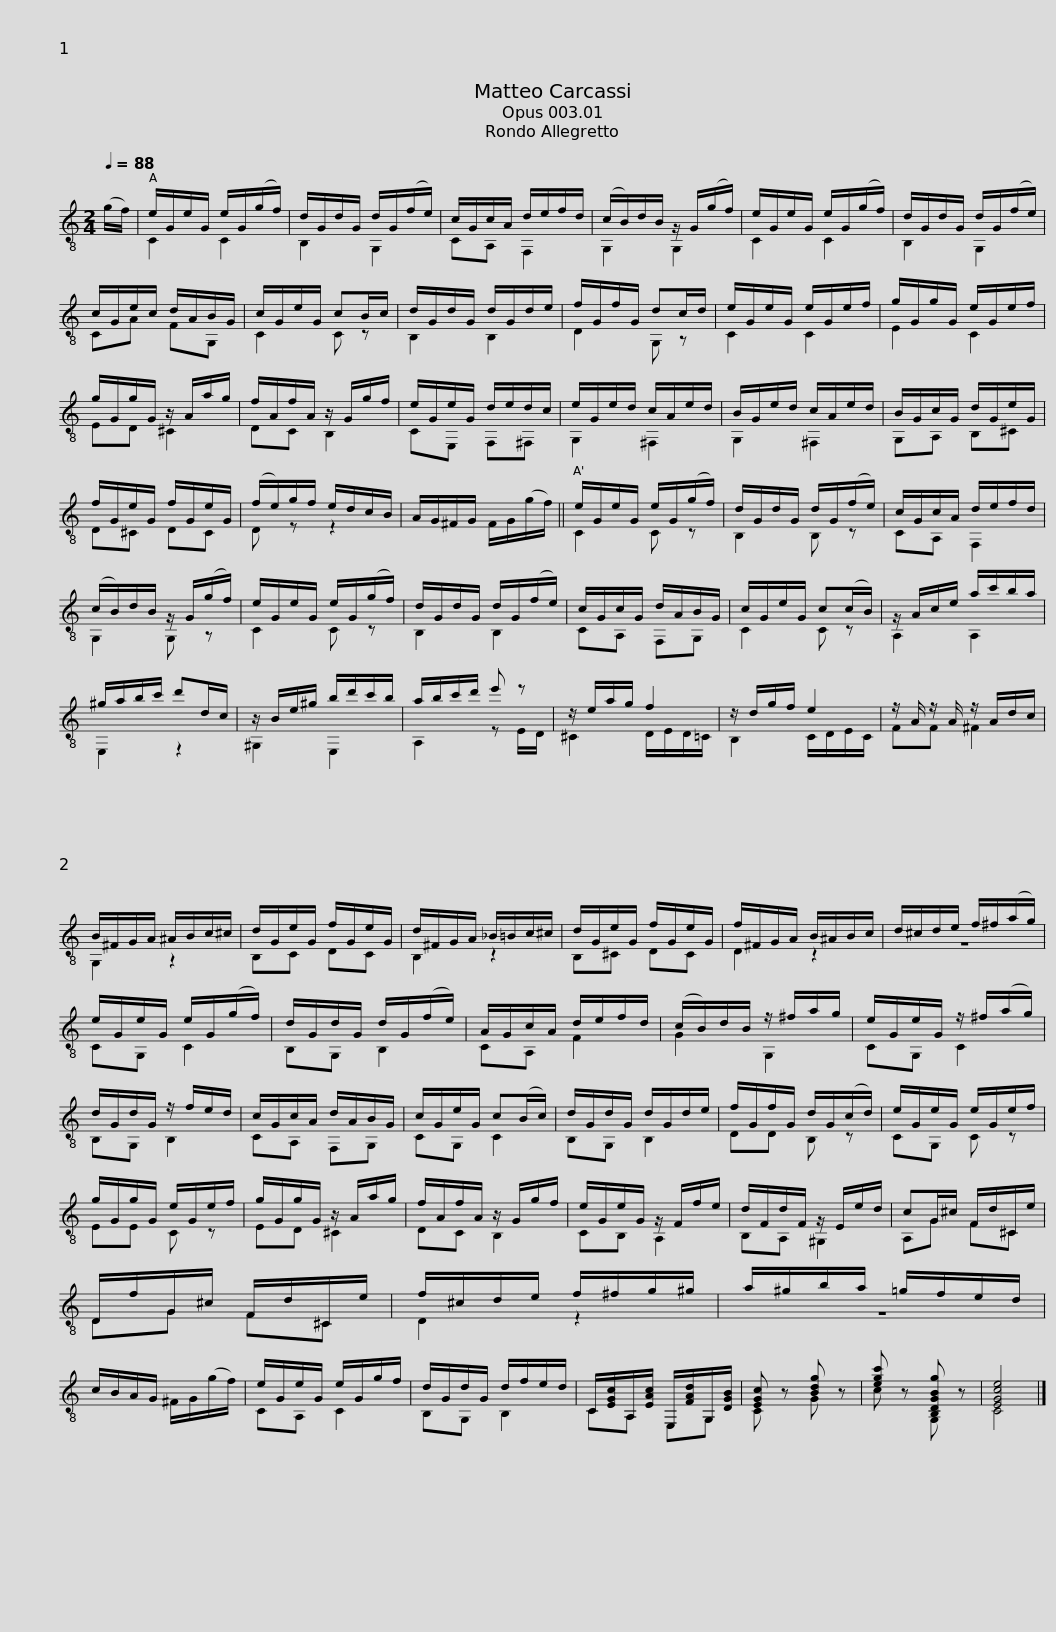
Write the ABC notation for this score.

X:1
%%score ( 1 2 )
L:1/8
Q:1/4=88
M:2/4
I:linebreak $
K:C
V:1 treble-8
V:2 treble-8
V:1
 (g/f/) | e/G/e/G/ e/G/(g/f/) | d/G/d/G/ d/G/(f/e/) | c/G/c/A/ d/e/f/d/ | (c/B/)d/B/ z/ G/(g/f/) |$ %5
 e/G/e/G/ e/G/(g/f/) | d/G/d/G/ d/G/(f/e/) | c/G/e/c/ d/A/B/G/ | c/G/e/G/ cB/c/ | d/G/d/G/ d/G/d/e/ |$ %10
 f/G/f/G/ dc/d/ | e/G/e/G/ e/G/e/f/ | g/G/g/G/ e/G/e/f/ | g/G/g/G/ z/ A/a/g/ | f/A/f/A/ z/ G/g/f/ |$ %15
 e/G/e/G/ d/e/d/c/ | e/G/e/d/ c/A/e/d/ | B/G/e/d/ c/A/e/d/ | B/G/c/G/ d/G/e/G/ | f/G/e/G/ f/G/e/G/ |$ %20
 (f/e/)g/f/ e/d/c/B/ | A/G/^F/G/ F/G/(g/f/) || e/G/e/G/ e/G/(g/f/) | d/G/d/G/ d/G/(f/e/) | c/G/c/A/ d/e/f/d/ | %25
 (c/B/)d/B/ z/ G/(g/f/) |$ e/G/e/G/ e/G/(g/f/) | d/G/d/G/ d/G/(f/e/) | c/G/c/G/ d/A/B/G/ | c/G/e/G/ c(c/B/) |$ %30
 z/ A/c/e/ a/c'/b/a/ | ^g/a/b/c'/ d'd/c/ | z/ B/e/^g/ b/d'/c'/b/ | a/b/c'/d'/ e' z | z/ e/a/g/ f2 |$ %35
 z/ d/g/f/ e2 | z/ A/ z/ A/ z/ A/d/c/ | B/^F/G/A/ ^A/B/c/^c/ | d/G/e/G/ f/G/e/G/ | d/^F/G/A/ _B/=B/c/^c/ |$ %40
 d/G/e/G/ f/G/e/G/ | f/^F/G/A/ B/^A/B/c/ | d/^c/d/e/ f/^f/(a/g/) | e/G/e/G/ e/G/(g/f/) | d/G/d/G/ d/G/(f/e/) |$ %45
 A/G/c/A/ d/e/f/d/ | (c/B/)d/B/ z/ ^f/a/g/ | e/G/e/G/ z/ ^f/(a/g/) | d/G/d/G/ z/ f/e/d/ | c/G/c/A/ d/A/B/G/ |$ %50
 c/G/e/G/ c(B/c/) | d/G/d/G/ d/G/d/e/ | f/G/f/G/ d/G/(c/d/) | e/G/e/G/ e/G/e/f/ | g/G/g/G/ e/G/e/f/ |$ %55
 g/G/g/G/ z/ A/a/g/ | f/A/f/A/ z/ G/g/f/ | e/G/e/G/ z/ F/f/e/ | d/F/d/F/ z/ E/e/d/ | cG/^c/ F/d/^C/e/ |$ %60
 D/f/G/^c/ F/d/^C/e/ | f/^c/d/e/ f/^f/g/^g/ | a/^g/b/a/ =g/f/e/d/ | c/B/A/G/ ^F/G/(g/f/) | e/G/e/G/ e/G/g/f/ |$ %65
 d/G/d/G/ d/f/e/d/ | C/[EGc]/A,/[EAc]/ E,/[FAd]/G,/[DGB]/ | [EGc] z [Bdg] z | [egc'] z [B,DGBg] z | [EGce]4 |] %70
V:2
 x | C2 C2 | B,2 G,2 | CA, F,2 | G,2 G,2 |$ %5
 C2 C2 | B,2 G,2 | CA FG, | C2 C z | B,2 B,2 |$ %10
 D2 G, z | C2 C2 | E2 C2 | ED ^C2 | DC B,2 |$ %15
 CE, F,^F, | G,2 ^F,2 | G,2 ^F,2 | G,A, B,^C | D^C DC |$ %20
 D z z2 | x4 || C2 C z | B,2 B, z | CA, F,2 | %25
 G,2 G, z |$ C2 C z | B,2 B,2 | CA, F,G, | C2 C z |$ %30
 A,2 A,2 | E,2 z2 | ^G,2 E,2 | A,2 z E/D/ | ^C2 D/E/D/=C/ |$ %35
 B,2 C/D/E/C/ | FF ^F2 | G,2 z2 | B,C DC | B,2 z2 |$ %40
 B,^C DC | D2 z2 | z4 | CG, C2 | B,G, B,2 |$ %45
 CA, F2 | G2 G,2 | CG, C2 | B,G, B,2 | CA, F,G, |$ %50
 CG, C2 | B,G, B,2 | DD B, z | CG, C z | EE C z |$ %55
 ED ^C2 | DC B,2 | CB, A,2 | B,A, ^G,2 | A,G F^C |$ %60
 DG F^C | D2 z2 | z4 | x4 | CA, C2 |$ %65
 B,G, B,2 | CA, E,G, | C z G z | c z G, z | C4 |] %70
